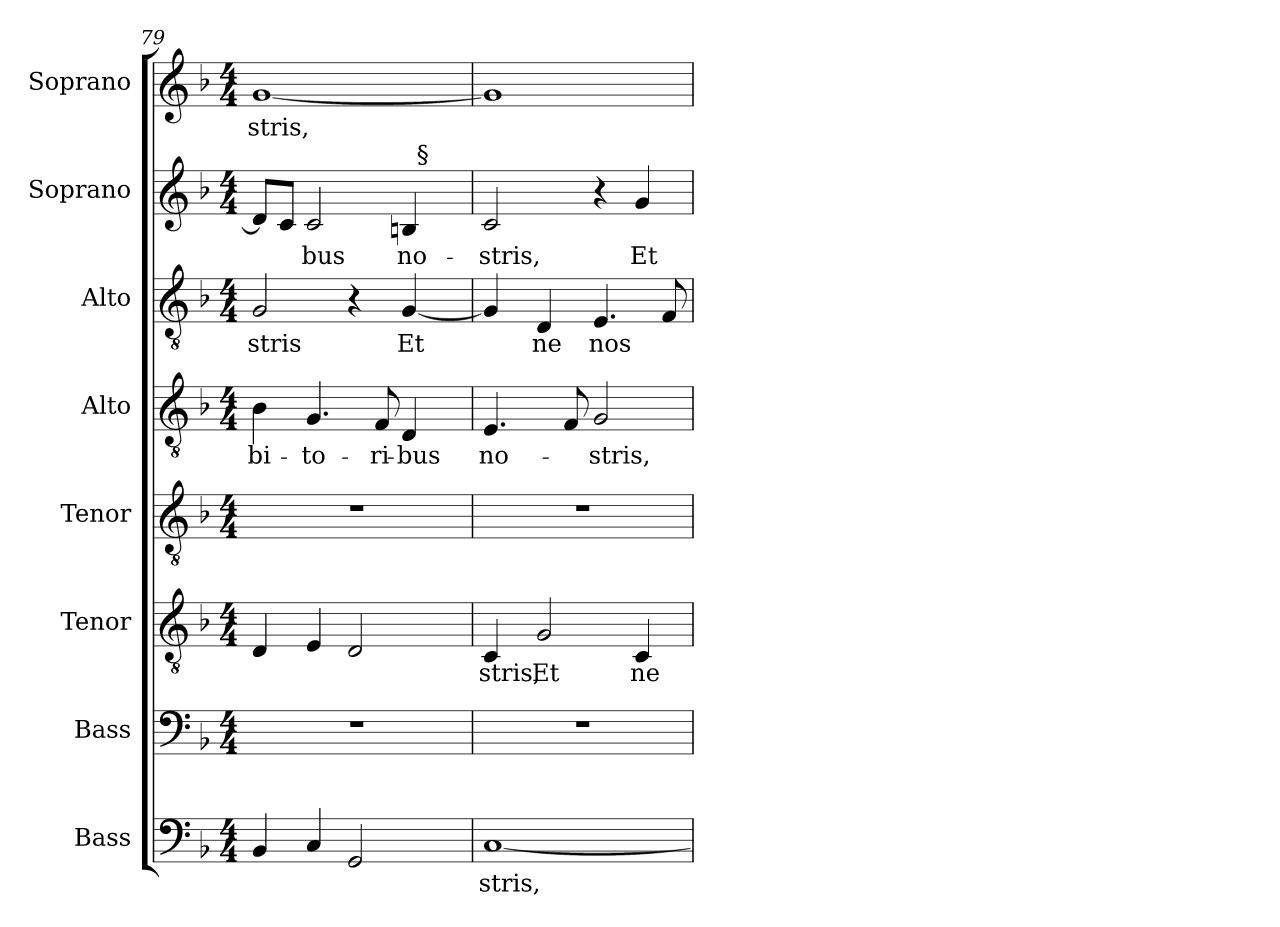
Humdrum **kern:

**kern	**text	**kern	**kern	**text	**kern	**kern	**text	**kern	**text	**kern	**text	**kern	**text
*part8	*part8	*part7	*part6	*part6	*part5	*part4	*part4	*part3	*part3	*part2	*part2	*part1	*part1
*staff8	*staff8	*staff7	*staff6	*staff6	*staff5	*staff4	*staff4	*staff3	*staff3	*staff2	*staff2	*staff1	*staff1
*I"Bass	*	*I"Bass	*I"Tenor	*	*I"Tenor	*I"Alto	*	*I"Alto	*	*I"Soprano	*	*I"Soprano	*
*I'B.	*	*I'B.	*I'T.	*	*I'T.	*I'A.	*	*I'A.	*	*I'S.	*	*I'S.	*
*clefF4	*	*clefF4	*clefGv2	*	*clefGv2	*clefGv2	*	*clefGv2	*	*clefG2	*	*clefG2	*
*	*	*	*ITrd7c12	*	*ITrd7c12	*ITrd7c12	*	*ITrd7c12	*	*	*	*	*
*k[b-]	*	*k[b-]	*k[b-]	*	*k[b-]	*k[b-]	*	*k[b-]	*	*k[b-]	*	*k[b-]	*
*F:	*	*F:	*F:	*	*F:	*F:	*	*F:	*	*F:	*	*F:	*
*M4/4	*	*M4/4	*M4/4	*	*M4/4	*M4/4	*	*M4/4	*	*M4/4	*	*M4/4	*
=79	=79	=79	=79	=79	=79	=79	=79	=79	=79	=79	=79	=79	=79
!	!	!	!	!	!	!	!LO:LY:b:color=#000000	!	!	!	!	!	!
!	!	!	!	!	!	!	!	!	!LO:LY:b:color=#000000	!	!	!	!
!	!	!	!	!	!	!	!	!	!	!	!	!	!LO:LY:b:color=#000000
*	*	*	*	*	*	*	*	*	*	*^	*	*	*
4BB-i/	.	1r	4DDi/	.	1r	4BB-i\	-bi-	2GGi/	-stris	8di/L]	2ryy	.	[1gi	-stris,
.	.	.	.	.	.	.	.	.	.	8ci/J	.	.	.	.
!	!	!	!	!	!	!	!LO:LY:b:color=#000000	!	!	!	!	!	!	!
!	!	!	!	!	!	!	!	!	!	!	!	!LO:LY:b:color=#000000	!	!
4Ci/	.	.	4EEi/	.	.	4.GGi/	-to-	.	.	2ci/	.	-bus	.	.
2GGi/	.	.	2DDi/	.	.	.	.	4r	.	.	4ryy	.	.	.
!	!	!	!	!	!	!	!LO:LY:b:color=#000000	!	!	!	!	!	!	!
.	.	.	.	.	.	8FFi/	-ri-	.	.	.	.	.	.	.
!	!	!	!	!	!	!	!LO:LY:b:color=#000000	!	!	!	!	!	!	!
!	!	!	!	!	!	!	!	!	!LO:LY:b:color=#000000	!	!	!	!	!
!	!	!	!	!	!	!	!	!	!	!	!	!LO:LY:b:color=#000000	!	!
.	.	.	.	.	.	4DDi/	-bus	[4GGi/	Et	4Bi/	32ryy	no-	.	.
.	.	.	.	.	.	.	.	.	.	.	256ryy	.	.	.
!	!	!	!	!	!	!	!	!	!	!	!LO:TX:a:t=§	!	!	!
.	.	.	.	.	.	.	.	.	.	.	8ryy	.	.	.
.	.	.	.	.	.	.	.	.	.	.	16ryy	.	.	.
.	.	.	.	.	.	.	.	.	.	.	64..ryy	.	.	.
*	*	*	*	*	*	*	*	*	*	*v	*v	*	*	*
=80	=80	=80	=80	=80	=80	=80	=80	=80	=80	=80	=80	=80	=80
*	*	*	*	*	*	*	*	*	*	*^	*	*	*
!	!LO:LY:b:color=#000000	!	!	!	!	!	!	!	!	!	!	!	!	!
*	*	*	*	*	*	*	*	*	*	*v	*v	*	*	*
*	*	*	*	*	*	*	*	*	*	*^	*	*	*
!	!	!	!	!LO:LY:b:color=#000000	!	!	!	!	!	!	!	!	!	!
*	*	*	*	*	*	*	*	*	*	*v	*v	*	*	*
*	*	*	*	*	*	*	*	*	*	*^	*	*	*
!	!	!	!	!	!	!	!LO:LY:b:color=#000000	!	!	!	!	!	!	!
*	*	*	*	*	*	*	*	*	*	*v	*v	*	*	*
*	*	*	*	*	*	*	*	*	*	*^	*	*	*
!	!	!	!	!	!	!	!	!	!	!	!	!LO:LY:b:color=#000000	!	!
*	*	*	*	*	*	*	*	*	*	*v	*v	*	*	*
[1Ci	-stris,	1r	4CCi/	-stris,	1r	4.EEi/	no-	4GGi/]	.	2ci/	-stris,	1gi]	.
!	!	!	!	!LO:LY:b:color=#000000	!	!	!	!	!	!	!	!	!
!	!	!	!	!	!	!	!	!	!LO:LY:b:color=#000000	!	!	!	!
.	.	.	2GGi/	Et	.	.	.	4DDi/	ne	.	.	.	.
.	.	.	.	.	.	8FFi/	.	.	.	.	.	.	.
!	!	!	!	!	!	!	!LO:LY:b:color=#000000	!	!	!	!	!	!
!	!	!	!	!	!	!	!	!	!LO:LY:b:color=#000000	!	!	!	!
.	.	.	.	.	.	2GGi/	-stris,	4.EEi/	nos	4r	.	.	.
!	!	!	!	!LO:LY:b:color=#000000	!	!	!	!	!	!	!	!	!
!	!	!	!	!	!	!	!	!	!	!	!LO:LY:b:color=#000000	!	!
.	.	.	4CCi/	ne	.	.	.	.	.	4gi/	Et	.	.
.	.	.	.	.	.	.	.	8FFi/	.	.	.	.	.
=	=	=	=	=	=	=	=	=	=	=	=	=	=
*-	*-	*-	*-	*-	*-	*-	*-	*-	*-	*-	*-	*-	*-
